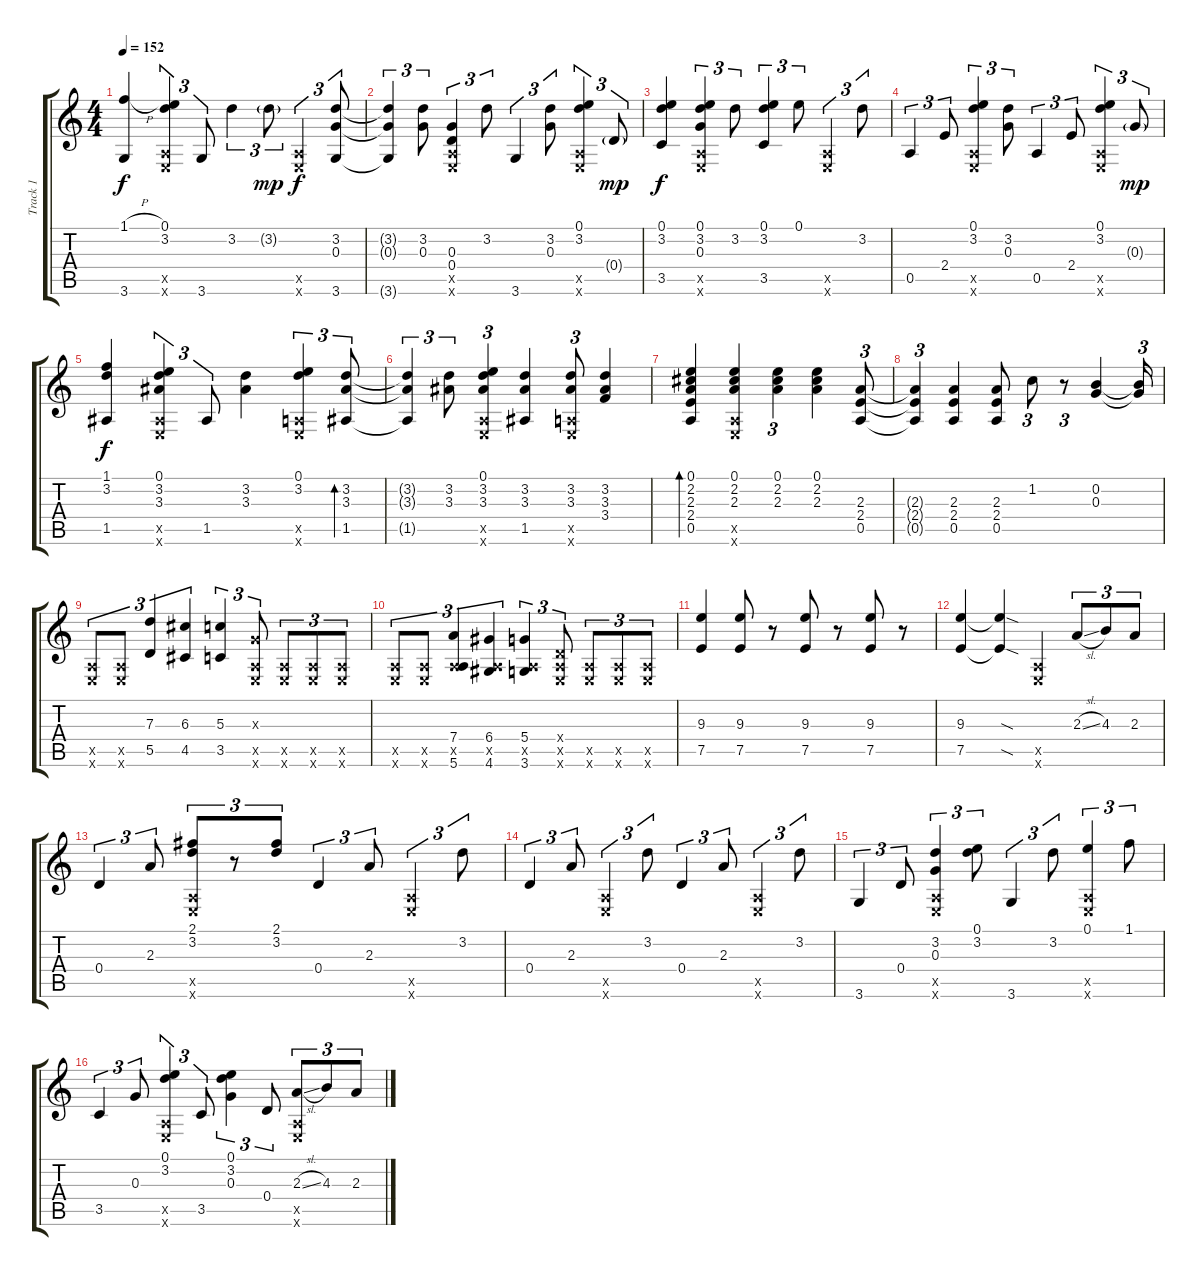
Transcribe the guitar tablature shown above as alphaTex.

\track ("Track 1" "Track 1") {instrument acousticguitarsteel}
\staff {score tabs}
\tuning (E4 B3 G3 D3 A2 E2) {hide}
\ts (4 4)
\tempo 152
\clef g2
\ks c
(1.1{h} 3.6).4{dy f} (0.1 3.2 0.5{x} 0.6{x}).4{tu (3 2)} 3.6.8{tu (3 2)} 3.2.4{tu (3 2)} 3.2{g}.8{tu (3 2) dy mp} (0.5{x} 0.6{x}).4{tu (3 2) dy f} (3.2 0.3 3.6).8{tu (3 2)} |
(3.2{t} 0.3{t} 3.6{t}).4{tu (3 2)} (3.2 0.3).8{tu (3 2)} (0.3 0.4 0.5{x} 0.6{x}).4{tu (3 2)} 3.2.8{tu (3 2)} 3.6.4{tu (3 2)} (3.2 0.3).8{tu (3 2)} (0.1 3.2 0.5{x} 0.6{x}).4{tu (3 2)} 0.4{g}.8{tu (3 2) dy mp} |
(0.1 3.2 3.5).4{dy f} (0.1 3.2 0.3 0.5{x} 0.6{x}).4{tu (3 2)} 3.2.8{tu (3 2)} (0.1 3.2 3.5).4{tu (3 2)} 0.1.8{tu (3 2)} (0.5{x} 0.6{x}).4{tu (3 2)} 3.2.8{tu (3 2)} |
0.5.4{tu (3 2)} 2.4.8{tu (3 2)} (0.1 3.2 0.5{x} 0.6{x}).4{tu (3 2)} (3.2 0.3).8{tu (3 2)} 0.5.4{tu (3 2)} 2.4.8{tu (3 2)} (0.1 3.2 0.5{x} 0.6{x}).4{tu (3 2)} 0.3{g}.8{tu (3 2) dy mp} |
(1.1 3.2 1.5).4{dy f} (0.1 3.2 3.3 1.5{x} 0.6{x}).4{tu (3 2)} 1.5.8{tu (3 2)} (3.2 3.3).4 (0.1 3.2 0.5{x} 0.6{x}).4{tu (3 2)} (3.2 3.3 1.5).8{tu (3 2) bd 120} |
(3.2{t} 3.3{t} 1.5{t}).4{tu (3 2)} (3.2 3.3).8{tu (3 2)} (0.1 3.2 3.3 0.5{x} 0.6{x}).4{tu (3 2)} (3.2 3.3 1.5).4 (3.2 3.3 0.5{x} 0.6{x}).8{tu (3 2)} (3.2 3.3 3.4).4 |
(0.1 2.2 2.3 2.4 0.5).4{bd 120} (0.1 2.2 2.3 0.5{x} 0.6{x}).4 (0.1 2.2 2.3).4{tu (3 2)} (0.1 2.2 2.3).4 (2.3 2.4 0.5).8{tu (3 2)} |
(2.3{t} 2.4{t} 0.5{t}).4{tu (3 2)} (2.3 2.4 0.5).4 (2.3 2.4 0.5).8 1.2.8{tu (3 2)} r.8{tu (3 2)} (0.2 0.3).4 (0.2{t} 0.3{t}).16{tu (3 2)} |
(0.5{x} 0.6{x}).8{tu (3 2)} (0.5{x} 0.6{x}).8{tu (3 2)} (7.3 5.5).4{tu (3 2)} (6.3 4.5).4{tu (3 2)} (5.3 3.5).4{tu (3 2)} (0.3{x} 0.5{x} 0.6{x}).8{tu (3 2)} (0.5{x} 0.6{x}).8{tu (3 2)} (0.5{x} 0.6{x}).8{tu (3 2)} (0.5{x} 0.6{x}).8{tu (3 2)} |
(0.5{x} 0.6{x}).8{tu (3 2)} (0.5{x} 0.6{x}).8{tu (3 2)} (7.4 0.5{x} 5.6).4{tu (3 2)} (6.4 0.5{x} 4.6).4{tu (3 2)} (5.4 0.5{x} 3.6).4{tu (3 2)} (0.4{x} 0.5{x} 0.6{x}).8{tu (3 2)} (0.5{x} 0.6{x}).8{tu (3 2)} (0.5{x} 0.6{x}).8{tu (3 2)} (0.5{x} 0.6{x}).8{tu (3 2)} |
(9.3 7.5).4 (9.3 7.5).8 r.8 (9.3 7.5).8 r.8 (9.3 7.5).8 r.8 |
(9.3 7.5).4 (9.3{sod t} 7.5{sod t}).4 (0.5{x} 0.6{x}).4 2.3{sl}.8{tu (3 2)} 4.3.8{tu (3 2)} 2.3.8{tu (3 2)} |
0.4.4{tu (3 2)} 2.3.8{tu (3 2)} (2.1 3.2 0.5{x} 0.6{x}).8{tu (3 2)} r.8{tu (3 2)} (2.1 3.2).8{tu (3 2)} 0.4.4{tu (3 2)} 2.3.8{tu (3 2)} (0.5{x} 0.6{x}).4{tu (3 2)} 3.2.8{tu (3 2)} |
0.4.4{tu (3 2)} 2.3.8{tu (3 2)} (0.5{x} 0.6{x}).4{tu (3 2)} 3.2.8{tu (3 2)} 0.4.4{tu (3 2)} 2.3.8{tu (3 2)} (0.5{x} 0.6{x}).4{tu (3 2)} 3.2.8{tu (3 2)} |
3.6.4{tu (3 2)} 0.4.8{tu (3 2)} (3.2 0.3 0.5{x} 0.6{x}).4{tu (3 2)} (0.1 3.2).8{tu (3 2)} 3.6.4{tu (3 2)} 3.2.8{tu (3 2)} (0.1 0.5{x} 0.6{x}).4{tu (3 2)} 1.1.8{tu (3 2)} |
3.5.4{tu (3 2)} 0.3.8{tu (3 2)} (0.1 3.2 0.5{x} 0.6{x}).4{tu (3 2)} 3.5.8{tu (3 2)} (0.1 3.2 0.3).4{tu (3 2)} 0.4.8{tu (3 2)} (2.3{sl} 0.5{x} 0.6{x}).8{tu (3 2)} 4.3.8{tu (3 2)} 2.3.8{tu (3 2)}
